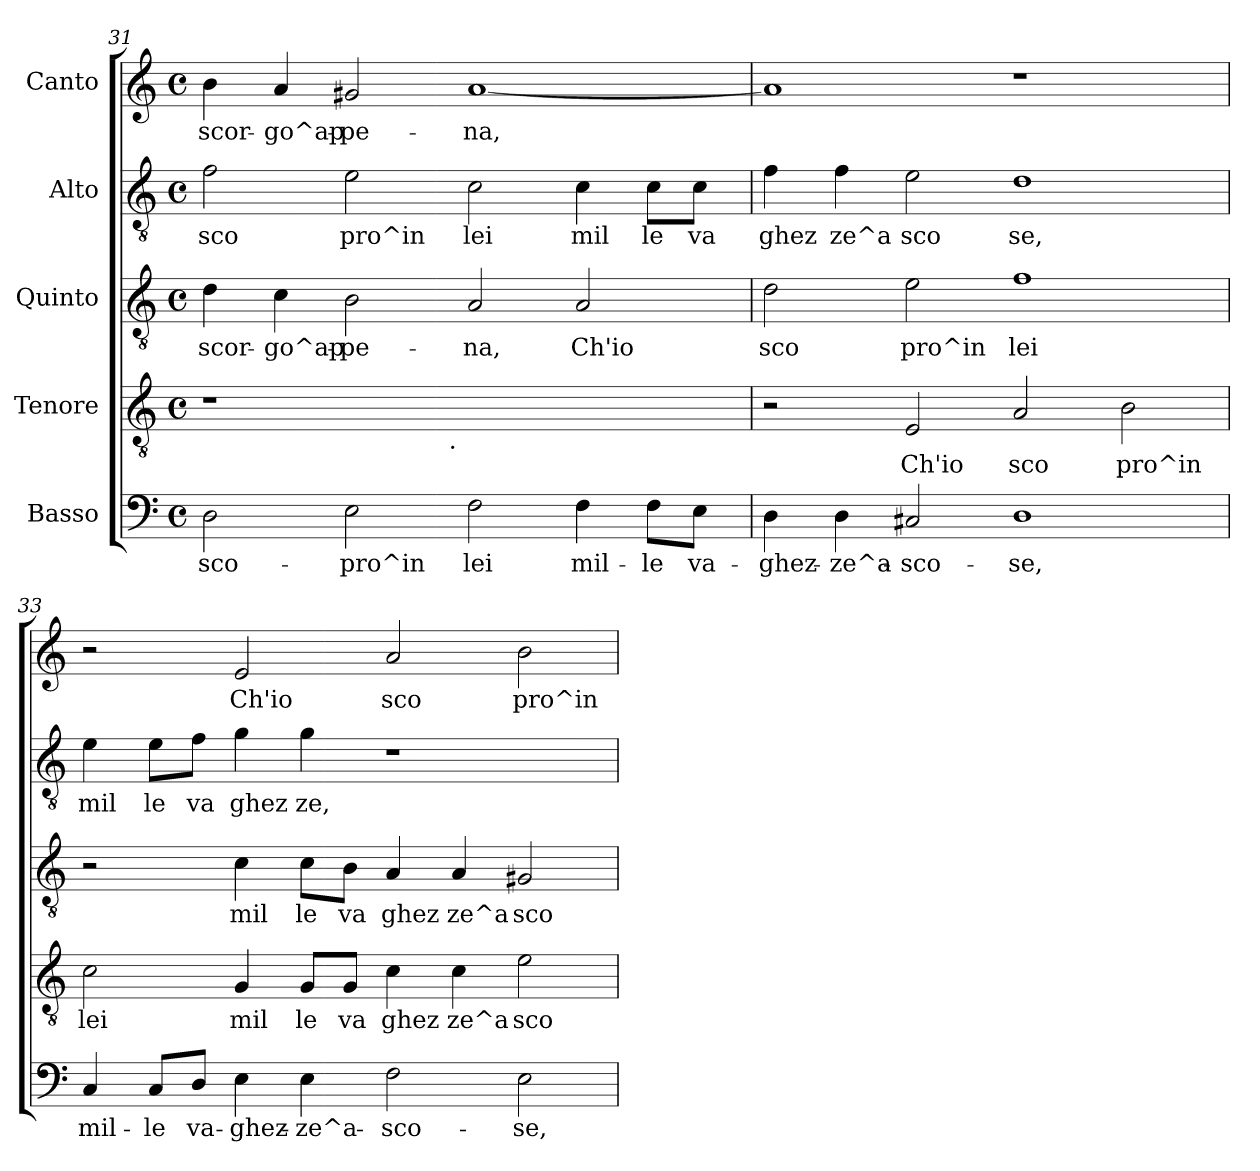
**kern	**text	**kern	**text	**kern	**text	**kern	**text	**kern	**text
*part5	*part5	*part4	*part4	*part3	*part3	*part2	*part2	*part1	*part1
*staff5	*staff5	*staff4	*staff4	*staff3	*staff3	*staff2	*staff2	*staff1	*staff1
*I"Basso	*	*I"Tenore	*	*I"Quinto	*	*I"Alto	*	*I"Canto	*
*clefF4	*	*clefGv2	*	*clefGv2	*	*clefGv2	*	*clefG2	*
*k[]	*	*k[]	*	*k[]	*	*k[]	*	*k[]	*
*C:	*	*C:	*	*C:	*	*C:	*	*C:	*
*M4/4	*	*M4/4	*	*M4/4	*	*M4/4	*	*M4/4	*
*met(c)	*	*met(c)	*	*met(c)	*	*met(c)	*	*met(c)	*
=31	=31	=31	=31	=31	=31	=31	=31	=31	=31
!	!LO:LY:b:cj	!	!	!	!LO:LY:b:cj	!	!LO:LY:b:cj	!	!LO:LY:b:cj
*	*	*^	*	*	*	*	*	*	*
2D\	sco-	1r	2ryy	.	4d\	scor-	2f\	sco	4b\	scor-
!	!	!	!	!	!	!LO:LY:b:cj	!	!	!	!LO:LY:b:cj
.	.	.	.	.	4c\	-go^ap-	.	.	4a/	-go^ap-
!	!LO:LY:b:cj	!	!	!	!	!LO:LY:b:cj	!	!LO:LY:b:cj	!	!LO:LY:b:cj
2E\	-pro^in	.	4...ryy	.	2B\	-pe-	2e\	pro^in	2g#X/	-pe-
!	!	!	!LO:TX:b:t=.	!	!	!	!	!	!	!
.	.	.	1ryy	.	.	.	.	.	.	.
!	!LO:LY:b:cj	!	!	!	!	!LO:LY:b:cj	!	!LO:LY:b:cj	!	!LO:LY:b:cj
2F\	lei	1ryy	.	.	2A/	-na,	2c\	lei	[<1a	-na,
!	!LO:LY:b:cj	!	!	!	!	!LO:LY:b:cj	!	!LO:LY:b:cj	!	!
4F\	mil-	.	.	.	2A/	Ch'io	4c\	mil	.	.
!	!LO:LY:b:cj	!	!	!	!	!	!	!LO:LY:b:cj	!	!
8F\L	-le	.	.	.	.	.	8c\L	le	.	.
!	!LO:LY:b:cj	!	!	!	!	!	!	!LO:LY:b:cj	!	!
8E\J	va-	.	.	.	.	.	8c\J	va	.	.
.	.	.	32ryy	.	.	.	.	.	.	.
!!LO:LB:g=z
=32	=32	=32	=32	=32	=32	=32	=32	=32	=32	=32
!	!LO:LY:b:cj	!	!	!	!	!LO:LY:b:cj	!	!LO:LY:b:cj	!	!LO:LY:b:cj
*	*	*v	*v	*	*	*	*	*	*	*
4D\	-ghez-	2r	.	2d\	sco	4f\	ghez	1a]	.
!	!LO:LY:b:cj	!	!	!	!	!	!LO:LY:b:cj	!	!
4D\	-ze^a-	.	.	.	.	4f\	ze^a	.	.
!	!LO:LY:b:cj	!	!LO:LY:b:cj	!	!LO:LY:b:cj	!	!LO:LY:b:cj	!	!
2C#X/	-sco-	2E/	Ch'io	2e\	pro^in	2e\	sco	.	.
!	!LO:LY:b:cj	!	!LO:LY:b:cj	!	!LO:LY:b:cj	!	!LO:LY:b:cj	!	!
1D	-se,	2A/	sco	1f	lei	1d	se,	1r	.
!	!	!	!LO:LY:b:cj	!	!	!	!	!	!
.	.	2B\	pro^in	.	.	.	.	.	.
=33	=33	=33	=33	=33	=33	=33	=33	=33	=33
!	!LO:LY:b:cj	!	!LO:LY:b:cj	!	!	!	!LO:LY:b:cj	!	!
4C/	mil-	2c\	lei	2r	.	4e\	mil	2r	.
!	!LO:LY:b:cj	!	!	!	!	!	!LO:LY:b:cj	!	!
8C/L	-le	.	.	.	.	8e\L	le	.	.
!	!LO:LY:b:cj	!	!	!	!	!	!LO:LY:b:cj	!	!
8D/J	va-	.	.	.	.	8f\J	va	.	.
!	!LO:LY:b:cj	!	!LO:LY:b:cj	!	!LO:LY:b:cj	!	!LO:LY:b:cj	!	!LO:LY:b:cj
4E\	-ghez-	4G/	mil	4c\	mil	4g\	ghez	2e/	Ch'io
!	!LO:LY:b:cj	!	!LO:LY:b:cj	!	!LO:LY:b:cj	!	!LO:LY:b:cj	!	!
4E\	-ze^a-	8G/L	le	8c\L	le	4g\	ze,	.	.
!	!	!	!LO:LY:b:cj	!	!LO:LY:b:cj	!	!	!	!
.	.	8G/J	va	8B\J	va	.	.	.	.
!	!LO:LY:b:cj	!	!LO:LY:b:cj	!	!LO:LY:b:cj	!	!	!	!LO:LY:b:cj
2F\	-sco-	4c\	ghez	4A/	ghez	1r	.	2a/	sco
!	!	!	!LO:LY:b:cj	!	!LO:LY:b:cj	!	!	!	!
.	.	4c\	ze^a	4A/	ze^a	.	.	.	.
!	!LO:LY:b:cj	!	!LO:LY:b:cj	!	!LO:LY:b:cj	!	!	!	!LO:LY:b:cj
2E\	-se,	2e\	sco	2G#X/	sco	.	.	2b\	pro^in
=	=	=	=	=	=	=	=	=	=
*-	*-	*-	*-	*-	*-	*-	*-	*-	*-
